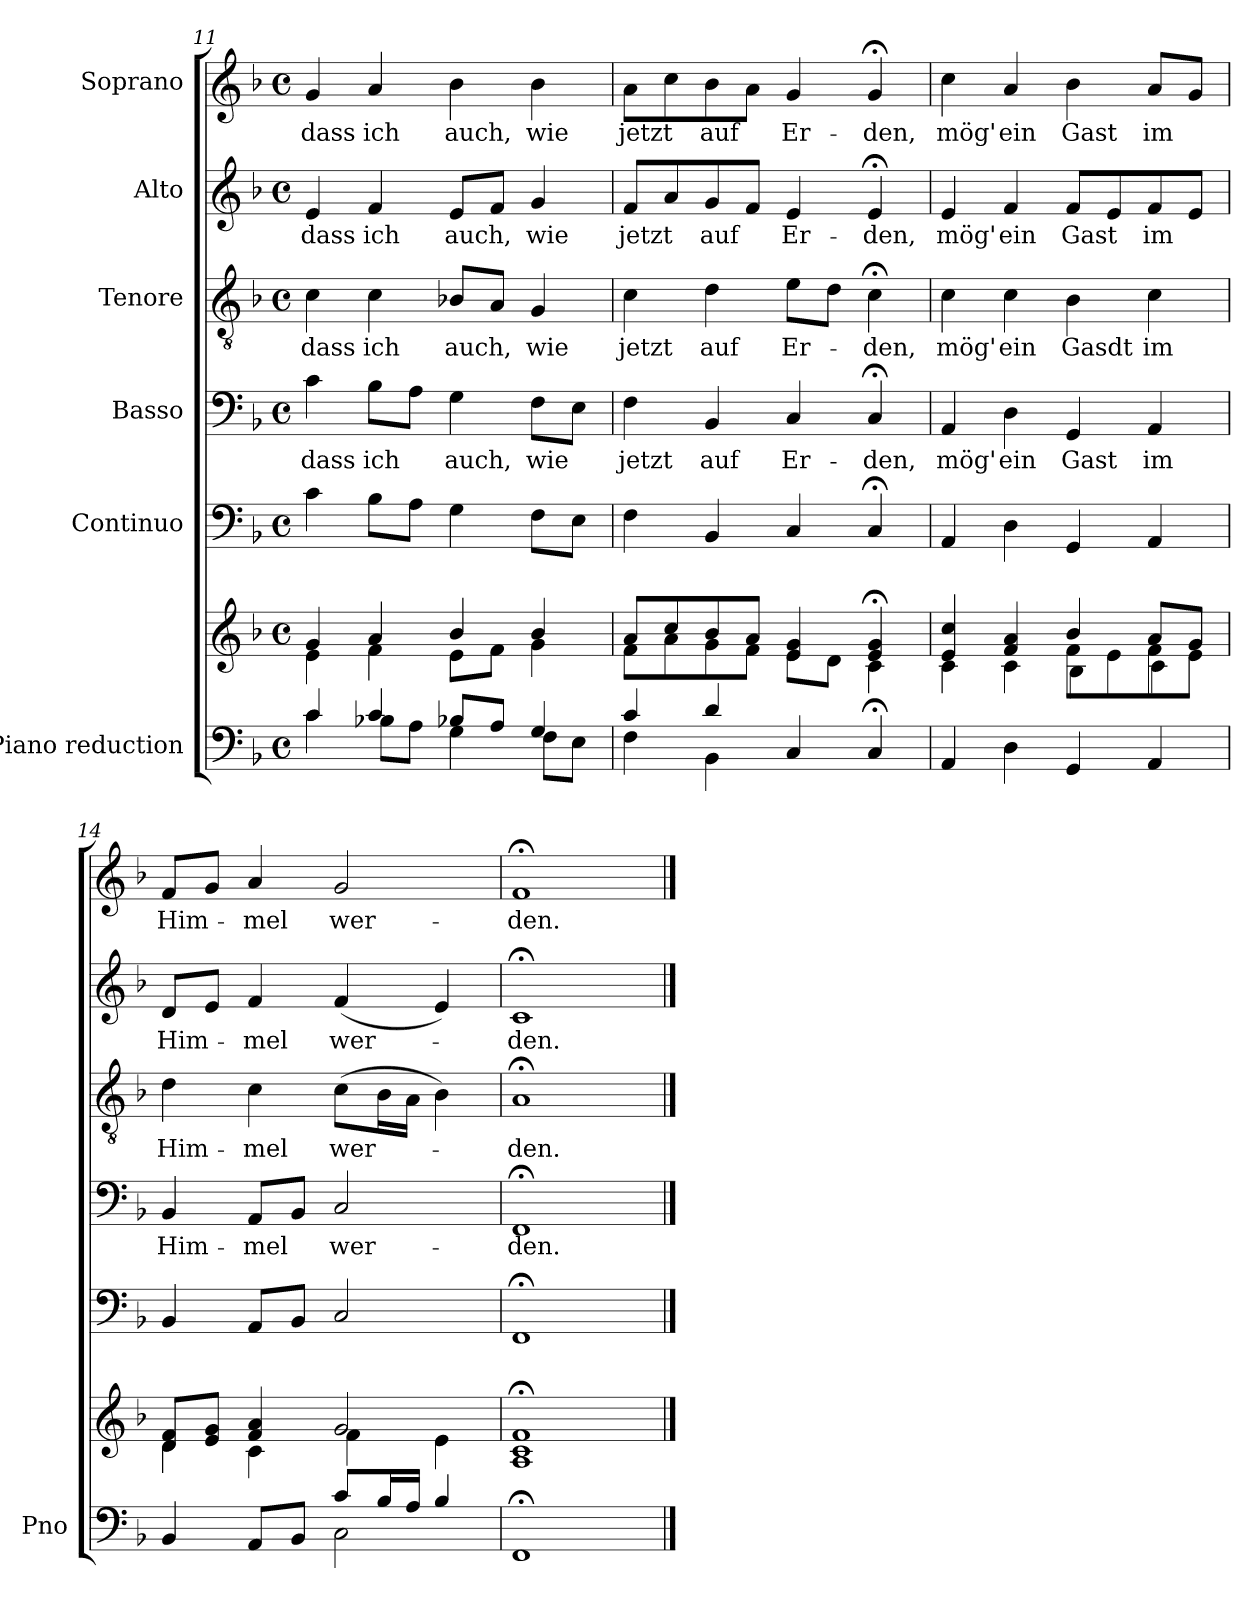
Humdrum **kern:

**kern	**kern	**kern	**kern	**text	**kern	**text	**kern	**text	**kern	**text
*part6	*part6	*part5	*part4	*part4	*part3	*part3	*part2	*part2	*part1	*part1
*staff7	*staff6	*staff5	*staff4	*staff4	*staff3	*staff3	*staff2	*staff2	*staff1	*staff1
*I"Piano reduction	*	*I"Continuo	*I"Basso	*	*I"Tenore	*	*I"Alto	*	*I"Soprano	*
*I'Pno	*	*	*	*	*	*	*	*	*	*
!!LO:PB:g=z
*clefF4	*clefG2	*clefF4	*clefF4	*	*clefGv2	*	*clefG2	*	*clefG2	*
*k[b-]	*k[b-]	*k[b-]	*k[b-]	*	*k[b-]	*	*k[b-]	*	*k[b-]	*
*M4/4	*M4/4	*M4/4	*M4/4	*	*M4/4	*	*M4/4	*	*M4/4	*
*met(c)	*met(c)	*met(c)	*met(c)	*	*met(c)	*	*met(c)	*	*met(c)	*
=11	=11	=11	=11	=11	=11	=11	=11	=11	=11	=11
*^	*^	*	*	*	*	*	*	*	*	*
!	!	!	!	!	!	!LO:LY:b	!	!LO:LY:b	!	!LO:LY:b	!	!LO:LY:b
4c/	4c\	4g/	4e\	4c\	4c\	dass	4c\	dass	4e/	dass	4g/	dass
!	!	!	!	!	!	!LO:LY:b	!	!LO:LY:b	!	!LO:LY:b	!	!LO:LY:b
4c/	8B-X\L	4a/	4f\	8B-\L	8B-\L	ich	4c\	ich	4f/	ich	4a/	ich
.	8A\J	.	.	8A\J	8A\J	.	.	.	.	.	.	.
!	!	!	!	!	!	!LO:LY:b	!	!LO:LY:b	!	!LO:LY:b	!	!LO:LY:b
8B-X/L	4G\	4b-/	8e\L	4G\	4G\	auch,	8B-X/L	auch,	8e/L	auch,	4b-\	auch,
8A/J	.	.	8f\J	.	.	.	8A/J	.	8f/J	.	.	.
!	!	!	!	!	!	!LO:LY:b	!	!LO:LY:b	!	!LO:LY:b	!	!LO:LY:b
4G/	8F\L	4b-/	4g\	8F\L	8F\L	wie	4G/	wie	4g/	wie	4b-\	wie
.	8E\J	.	.	8E\J	8E\J	.	.	.	.	.	.	.
=12	=12	=12	=12	=12	=12	=12	=12	=12	=12	=12	=12	=12
!	!	!	!	!	!	!LO:LY:b	!	!LO:LY:b	!	!LO:LY:b	!	!LO:LY:b
4c/	4F\	8a/L	8f\L	4F\	4F\	jetzt	4c\	jetzt	8f/L	jetzt	8a\L	jetzt
.	.	8cc/	8a\	.	.	.	.	.	8a/	.	8cc\	.
!	!	!	!	!	!	!LO:LY:b	!	!LO:LY:b	!	!LO:LY:b	!	!LO:LY:b
4d/	4BB-\	8b-/	8g\	4BB-/	4BB-/	auf	4d\	auf	8g/	auf	8b-\	auf
.	.	8a/J	8f\J	.	.	.	.	.	8f/J	.	8a\J	.
!	!	!	!	!	!	!LO:LY:b	!	!LO:LY:b	!	!LO:LY:b	!	!LO:LY:b
4C/	2ryy	4e/ 4g/	8e\L	4C/	4C/	Er-	8e\L	Er-	4e/	Er-	4g/	Er-
.	.	.	8d\J	.	.	.	8d\J	.	.	.	.	.
!	!	!	!	!	!	!LO:LY:b	!	!LO:LY:b	!	!LO:LY:b	!	!LO:LY:b
4C;/	.	4e/;< 4g/;<	4c\	4C;</	4C;</	-den,	4c;<\	-den,	4e;</	-den,	4g;</	-den,
*v	*v	*	*	*	*	*	*	*	*	*	*	*
=13	=13	=13	=13	=13	=13	=13	=13	=13	=13	=13	=13
*	*	*^	*	*	*	*	*	*	*	*	*
!	!	!	!	!	!	!LO:LY:b	!	!LO:LY:b	!	!LO:LY:b	!	!LO:LY:b
4AA/	4e/ 4cc/	4c\	2ryy	4AA/	4AA/	mög'	4c\	mög'	4e/	mög'	4cc\	mög'
!	!	!	!	!	!	!LO:LY:b	!	!LO:LY:b	!	!LO:LY:b	!	!LO:LY:b
4D\	4f/ 4a/	4c\	.	4D\	4D\	ein	4c\	ein	4f/	ein	4a/	ein
!	!	!	!	!	!	!LO:LY:b	!	!LO:LY:b	!	!LO:LY:b	!	!LO:LY:b
4GG/	4b-/	8f\L	4B-\	4GG/	4GG/	Gast	4B-\	Gasdt	8f/L	Gast	4b-\	Gast
.	.	8e\	.	.	.	.	.	.	8e/	.	.	.
!	!	!	!	!	!	!LO:LY:b	!	!LO:LY:b	!	!LO:LY:b	!	!LO:LY:b
4AA/	8a/L	8f\	4c\	4AA/	4AA/	im	4c\	im	8f/	im	8a/L	im
.	8g/J	8e\J	.	.	.	.	.	.	8e/J	.	8g/J	.
*	*	*v	*v	*	*	*	*	*	*	*	*	*
=14	=14	=14	=14	=14	=14	=14	=14	=14	=14	=14	=14
*^	*	*	*	*	*	*	*	*	*	*	*
!	!	!	!	!	!	!LO:LY:b	!	!LO:LY:b	!	!LO:LY:b	!	!LO:LY:b
4BB-/	2ryy	8d/ 8f/L	4d\	4BB-/	4BB-/	Him-	4d\	Him-	8d/L	Him-	8f/L	Him-
.	.	8e/ 8g/J	.	.	.	.	.	.	8e/J	.	8g/J	.
!	!	!	!	!	!	!LO:LY:b	!	!LO:LY:b	!	!LO:LY:b	!	!LO:LY:b
8AA/L	.	4f/ 4a/	4c\	8AA/L	8AA/L	-mel	4c\	-mel	4f/	-mel	4a/	-mel
8BB-/J	.	.	.	8BB-/J	8BB-/J	.	.	.	.	.	.	.
!	!	!	!	!	!	!LO:LY:b	!	!LO:LY:b	!	!LO:LY:b	!	!LO:LY:b
8c/L	2C\	2g/	4f\	2C/	2C/	wer-	(>8c\L	wer-	(<4f/	wer-	2g/	wer-
16B-/L	.	.	.	.	.	.	16B-\L	.	.	.	.	.
16A/JJ	.	.	.	.	.	.	16A\JJ	.	.	.	.	.
4B-/	.	.	4e\	.	.	.	4B-\)	.	4e/)	.	.	.
*v	*v	*	*	*	*	*	*	*	*	*	*	*
=15	=15	=15	=15	=15	=15	=15	=15	=15	=15	=15	=15
!	!	!	!	!	!LO:LY:b	!	!LO:LY:b	!	!LO:LY:b	!	!LO:LY:b
1FF;	1f;<	1A 1c	1FF;<	1FF;<	-den.	1A;<	-den.	1c;<	den.	1f;<	-den.
*	*v	*v	*	*	*	*	*	*	*	*	*
==	==	==	==	==	==	==	==	==	==	==
*-	*-	*-	*-	*-	*-	*-	*-	*-	*-	*-
